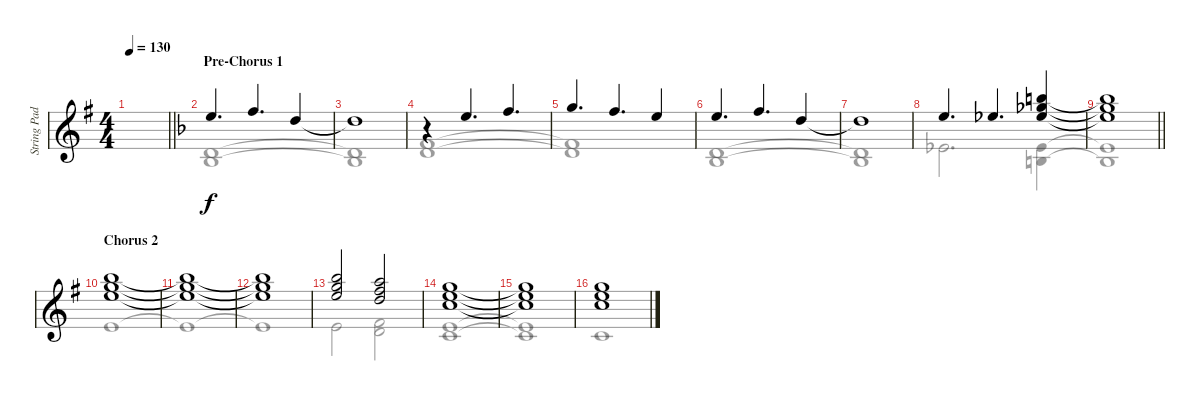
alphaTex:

\track ("String Pad" "String Pad") {instrument stringensemble1}
\staff {score}
\tuning (E5 B4 G4 D4 A3 E3) {hide}
\voice
\ts (4 4)
\tempo 130
\clef g2
\barLineRight lightlight
\ks eminor
|
\section ("" "Pre-Chorus 1")
\ks dminor
0.1.4{d} 1.1.4{d} 3.2.4 |
3.2{t}.1 |
r.4 0.1.4{d} 1.1.4{d} |
3.1.4{d} 1.1.4{d} 0.1.4 |
0.1.4{d} 1.1.4{d} 3.2.4 |
3.2{t}.1 |
0.1.4{d} 4.2.4{d} (7.1 7.2 8.3).4 |
\barLineRight lightlight
(7.1{t} 7.2{t} 8.3{t}).1 |
\section ("" "Chorus 2")
\ks eminor
(0.1 8.2 16.3).1 |
(0.1{t} 8.2{t} 16.3{t}).1 |
(0.1{t} 8.2{t} 16.3{t}).1 |
(0.1 8.2 16.3).2 (2.1 3.2 14.3).2 |
(0.1 1.2 12.3).1 |
(0.1{t} 1.2{t} 12.3{t}).1 |
(0.1 1.2 12.3).1
\voice
\clef g2
\ottava regular
\simile none
\barLineRight lightlight
\ks eminor
|
\ks dminor
(0.4 1.5).1 |
(0.4{t} 1.5{t}).1 |
(0.4 8.5).1 |
(0.4{t} 8.5{t}).1 |
(0.4 1.5).1 |
(0.4{t} 1.5{t}).1 |
1.4.2{d} (1.4 2.5).4 |
\barLineRight lightlight
(1.4{t} 2.5{t}).1 |
\ks eminor
2.4.1 |
2.4{t}.1 |
2.4{t}.1 |
2.4.2 (4.4 5.5).2 |
(2.4 3.5).1 |
(2.4{t} 3.5{t}).1 |
3.5.1
